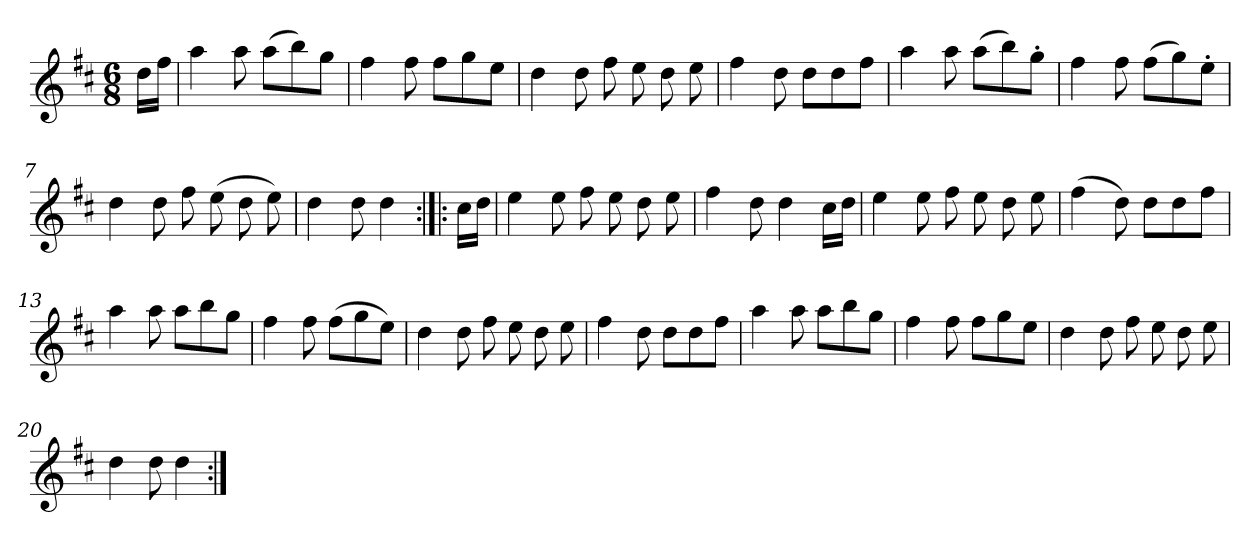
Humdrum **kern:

**kern
*part1
*staff1
*clefG2
*k[f#c#]
*D:
*M6/8
*MM120
=
16dd\LL
16ff#\JJ
=1
4aa
8aa
(8aa\L
8bb\)
8gg\J
=2
4ff#
8ff#
8ff#\L
8gg\
8ee\J
=3
4dd
8dd
8ff#
8ee
8dd
8ee
=4
4ff#
8dd
8dd\L
8dd\
8ff#\J
=5
4aa
8aa
(8aa\L
8bb\)
8gg'\J
=6
4ff#
8ff#
(8ff#\L
8gg\)
8ee'\J
=7
4dd
8dd
8ff#
(8ee
8dd
8ee)
=8
4dd
8dd
4dd
=:|!|:
16cc#\LL
16dd\JJ
=9
4ee
8ee
8ff#
8ee
8dd
8ee
=10
4ff#
8dd
4dd
16cc#\LL
16dd\JJ
=11
4ee
8ee
8ff#
8ee
8dd
8ee
=12
(4ff#
8dd)
8dd\L
8dd\
8ff#\J
=13
4aa
8aa
8aa\L
8bb\
8gg\J
=14
4ff#
8ff#
(8ff#\L
8gg\
8ee\J)
=15
4dd
8dd
8ff#
8ee
8dd
8ee
=16
4ff#
8dd
8dd\L
8dd\
8ff#\J
=17
4aa
8aa
8aa\L
8bb\
8gg\J
=18
4ff#
8ff#
8ff#\L
8gg\
8ee\J
=19
4dd
8dd
8ff#
8ee
8dd
8ee
=20
4dd
8dd
4dd
=:|!
*-
